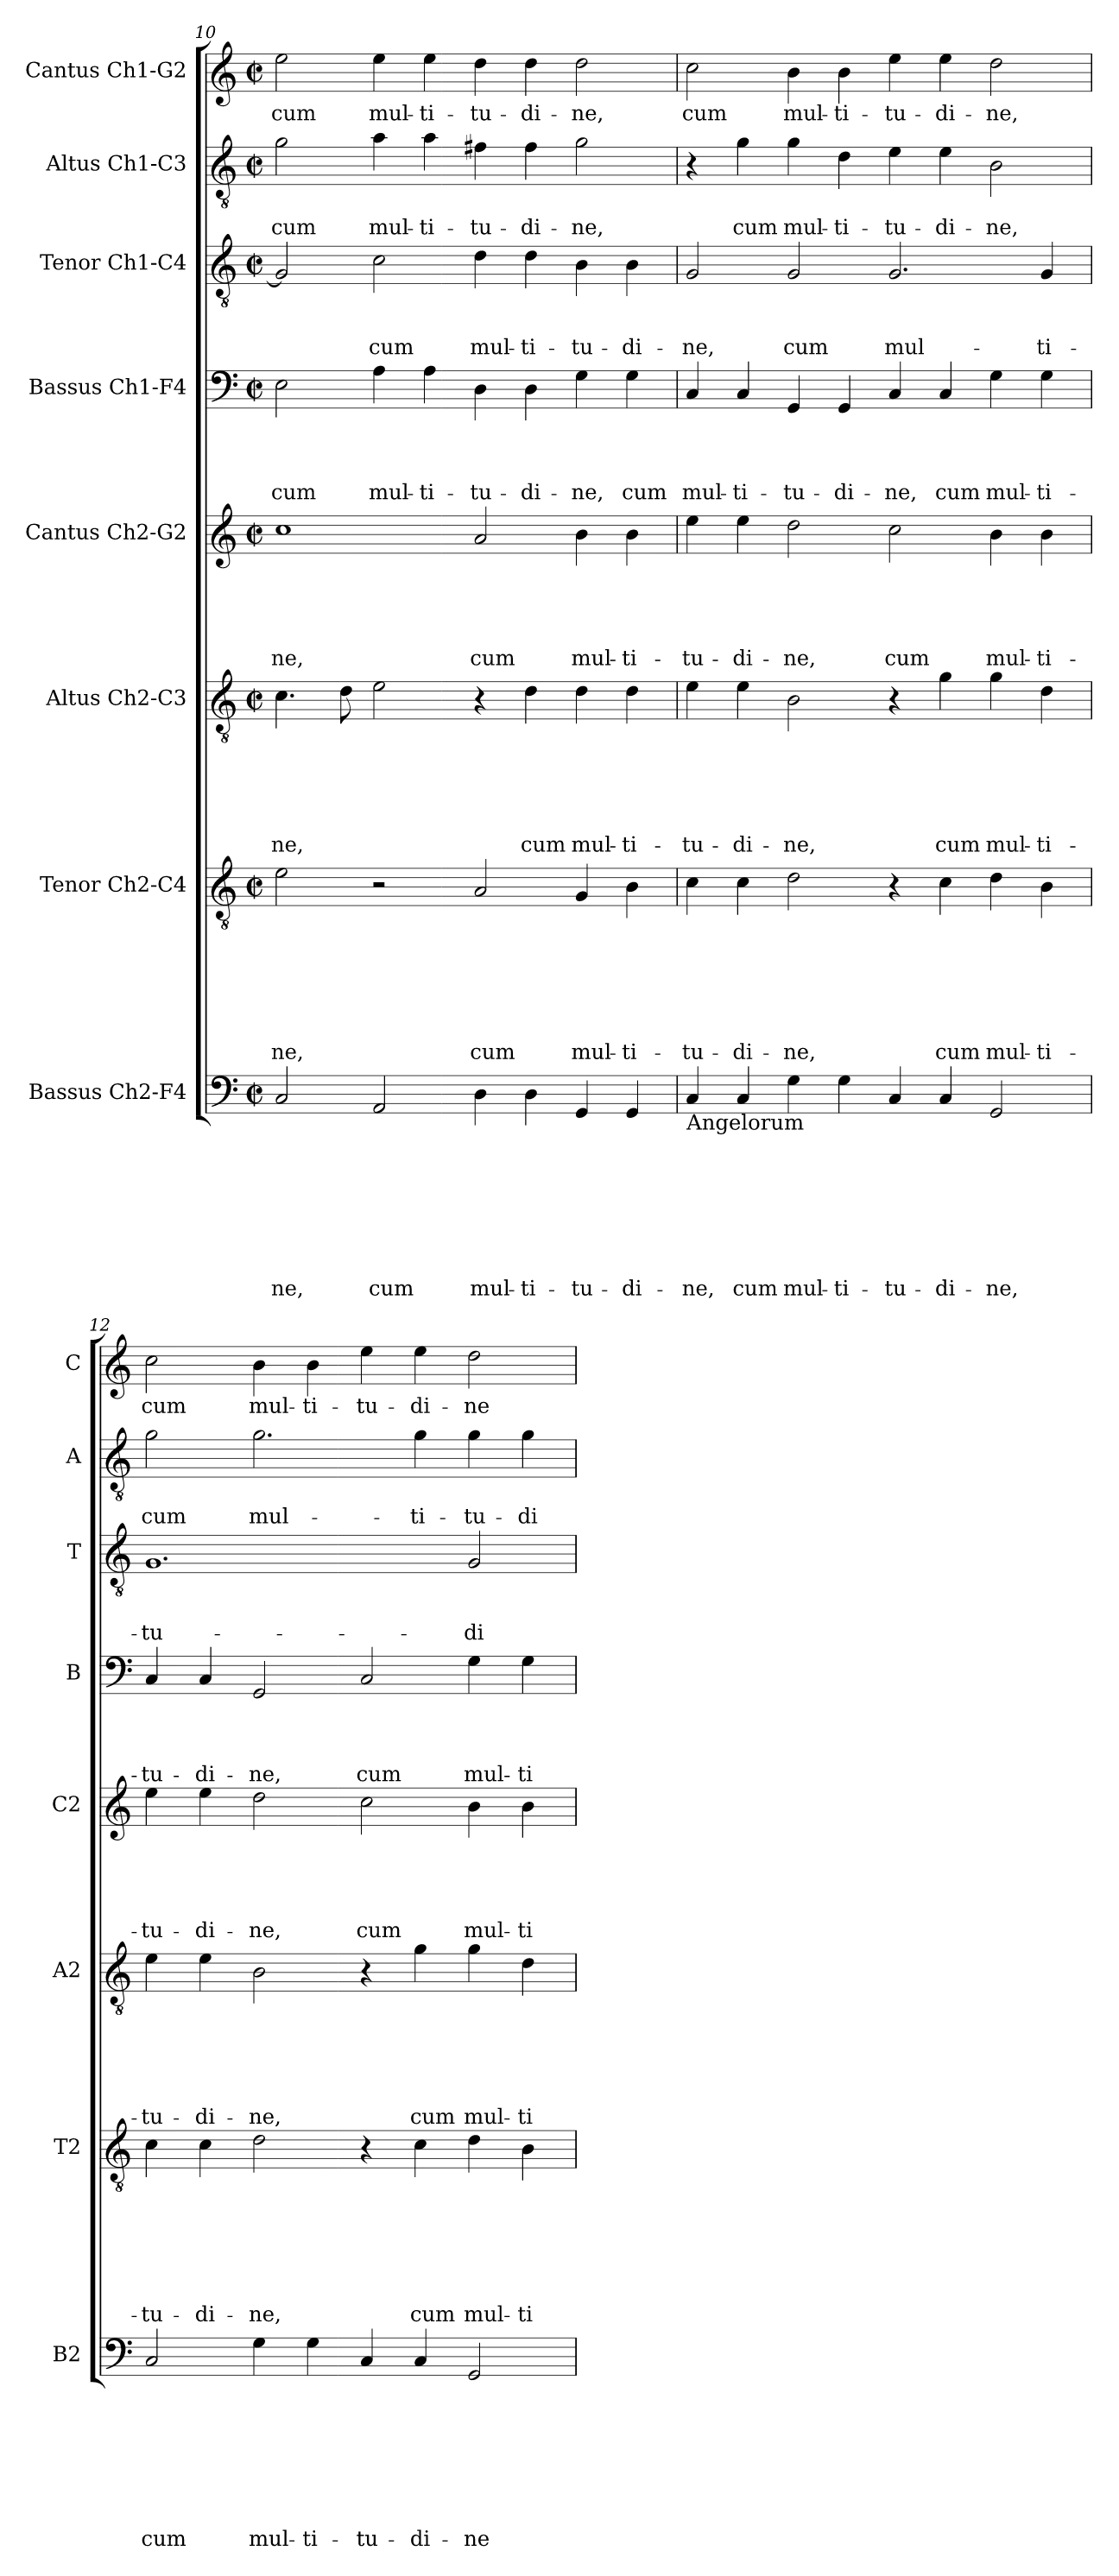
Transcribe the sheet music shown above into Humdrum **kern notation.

**kern	**text	**text	**text	**text	**text	**text	**text	**text	**kern	**text	**text	**text	**text	**text	**text	**text	**kern	**text	**text	**text	**text	**text	**text	**kern	**text	**text	**text	**text	**text	**kern	**text	**text	**text	**text	**kern	**text	**text	**text	**kern	**text	**text	**kern	**text
*part8	*part8	*part8	*part8	*part8	*part8	*part8	*part8	*part8	*part7	*part7	*part7	*part7	*part7	*part7	*part7	*part7	*part6	*part6	*part6	*part6	*part6	*part6	*part6	*part5	*part5	*part5	*part5	*part5	*part5	*part4	*part4	*part4	*part4	*part4	*part3	*part3	*part3	*part3	*part2	*part2	*part2	*part1	*part1
*staff8	*staff8	*staff8	*staff8	*staff8	*staff8	*staff8	*staff8	*staff8	*staff7	*staff7	*staff7	*staff7	*staff7	*staff7	*staff7	*staff7	*staff6	*staff6	*staff6	*staff6	*staff6	*staff6	*staff6	*staff5	*staff5	*staff5	*staff5	*staff5	*staff5	*staff4	*staff4	*staff4	*staff4	*staff4	*staff3	*staff3	*staff3	*staff3	*staff2	*staff2	*staff2	*staff1	*staff1
*I"Bassus Ch2-F4	*	*	*	*	*	*	*	*	*I"Tenor Ch2-C4	*	*	*	*	*	*	*	*I"Altus Ch2-C3	*	*	*	*	*	*	*I"Cantus Ch2-G2	*	*	*	*	*	*I"Bassus Ch1-F4	*	*	*	*	*I"Tenor Ch1-C4	*	*	*	*I"Altus Ch1-C3	*	*	*I"Cantus Ch1-G2	*
*I'B2	*	*	*	*	*	*	*	*	*I'T2	*	*	*	*	*	*	*	*I'A2	*	*	*	*	*	*	*I'C2	*	*	*	*	*	*I'B	*	*	*	*	*I'T	*	*	*	*I'A	*	*	*I'C	*
*clefF4	*	*	*	*	*	*	*	*	*clefGv2	*	*	*	*	*	*	*	*clefGv2	*	*	*	*	*	*	*clefG2	*	*	*	*	*	*clefF4	*	*	*	*	*clefGv2	*	*	*	*clefGv2	*	*	*clefG2	*
*k[]	*	*	*	*	*	*	*	*	*k[]	*	*	*	*	*	*	*	*k[]	*	*	*	*	*	*	*k[]	*	*	*	*	*	*k[]	*	*	*	*	*k[]	*	*	*	*k[]	*	*	*k[]	*
*C:	*	*	*	*	*	*	*	*	*C:	*	*	*	*	*	*	*	*C:	*	*	*	*	*	*	*C:	*	*	*	*	*	*C:	*	*	*	*	*C:	*	*	*	*C:	*	*	*C:	*
*M2/2	*	*	*	*	*	*	*	*	*M2/2	*	*	*	*	*	*	*	*M2/2	*	*	*	*	*	*	*M2/2	*	*	*	*	*	*M2/2	*	*	*	*	*M2/2	*	*	*	*M2/2	*	*	*M2/2	*
*met(c|)	*	*	*	*	*	*	*	*	*met(c|)	*	*	*	*	*	*	*	*met(c|)	*	*	*	*	*	*	*met(c|)	*	*	*	*	*	*met(c|)	*	*	*	*	*met(c|)	*	*	*	*met(c|)	*	*	*met(c|)	*
=10	=10	=10	=10	=10	=10	=10	=10	=10	=10	=10	=10	=10	=10	=10	=10	=10	=10	=10	=10	=10	=10	=10	=10	=10	=10	=10	=10	=10	=10	=10	=10	=10	=10	=10	=10	=10	=10	=10	=10	=10	=10	=10	=10
!	!	!	!	!	!	!	!	!LO:LY:b	!	!	!	!	!	!	!	!LO:LY:b	!	!	!	!	!	!	!LO:LY:b	!	!	!	!	!	!LO:LY:b	!	!	!	!	!LO:LY:b	!	!	!	!	!	!	!LO:LY:b	!	!LO:LY:b
2C/	.	.	.	.	.	.	.	-ne,	2e\	.	.	.	.	.	.	-ne,	4.c\	.	.	.	.	.	-ne,	1cc	.	.	.	.	-ne,	2E\	.	.	.	cum	2G/]	.	.	.	2g\	.	cum	2ee\	cum
.	.	.	.	.	.	.	.	.	.	.	.	.	.	.	.	.	8d\	.	.	.	.	.	.	.	.	.	.	.	.	.	.	.	.	.	.	.	.	.	.	.	.	.	.
!	!	!	!	!	!	!	!	!LO:LY:b	!	!	!	!	!	!	!	!	!	!	!	!	!	!	!	!	!	!	!	!	!	!	!	!	!	!LO:LY:b	!	!	!	!LO:LY:b	!	!	!LO:LY:b	!	!LO:LY:b
2AA/	.	.	.	.	.	.	.	cum	2r	.	.	.	.	.	.	.	2e\	.	.	.	.	.	.	.	.	.	.	.	.	4A\	.	.	.	mul-	2c\	.	.	cum	4a\	.	mul-	4ee\	mul-
!	!	!	!	!	!	!	!	!	!	!	!	!	!	!	!	!	!	!	!	!	!	!	!	!	!	!	!	!	!	!	!	!	!	!LO:LY:b	!	!	!	!	!	!	!LO:LY:b	!	!LO:LY:b
.	.	.	.	.	.	.	.	.	.	.	.	.	.	.	.	.	.	.	.	.	.	.	.	.	.	.	.	.	.	4A\	.	.	.	-ti-	.	.	.	.	4a\	.	-ti-	4ee\	-ti-
!	!	!	!	!	!	!	!	!LO:LY:b	!	!	!	!	!	!	!	!LO:LY:b	!	!	!	!	!	!	!	!	!	!	!	!	!LO:LY:b	!	!	!	!	!LO:LY:b	!	!	!	!LO:LY:b	!	!	!LO:LY:b	!	!LO:LY:b
4D\	.	.	.	.	.	.	.	mul-	2A/	.	.	.	.	.	.	cum	4r	.	.	.	.	.	.	2a/	.	.	.	.	cum	4D\	.	.	.	-tu-	4d\	.	.	mul-	4f#X\	.	-tu-	4dd\	-tu-
!	!	!	!	!	!	!	!	!LO:LY:b	!	!	!	!	!	!	!	!	!	!	!	!	!	!	!LO:LY:b	!	!	!	!	!	!	!	!	!	!	!LO:LY:b	!	!	!	!LO:LY:b	!	!	!LO:LY:b	!	!LO:LY:b
4D\	.	.	.	.	.	.	.	-ti-	.	.	.	.	.	.	.	.	4d\	.	.	.	.	.	cum	.	.	.	.	.	.	4D\	.	.	.	-di-	4d\	.	.	-ti-	4f#\	.	-di-	4dd\	-di-
!	!	!	!	!	!	!	!	!LO:LY:b	!	!	!	!	!	!	!	!LO:LY:b	!	!	!	!	!	!	!LO:LY:b	!	!	!	!	!	!LO:LY:b	!	!	!	!	!LO:LY:b	!	!	!	!LO:LY:b	!	!	!LO:LY:b	!	!LO:LY:b
4GG/	.	.	.	.	.	.	.	-tu-	4G/	.	.	.	.	.	.	mul-	4d\	.	.	.	.	.	mul-	4b\	.	.	.	.	mul-	4G\	.	.	.	-ne,	4B\	.	.	-tu-	2g\	.	-ne,	2dd\	-ne,
!	!	!	!	!	!	!	!	!LO:LY:b	!	!	!	!	!	!	!	!LO:LY:b	!	!	!	!	!	!	!LO:LY:b	!	!	!	!	!	!LO:LY:b	!	!	!	!	!LO:LY:b	!	!	!	!LO:LY:b	!	!	!	!	!
4GG/	.	.	.	.	.	.	.	-di-	4B\	.	.	.	.	.	.	-ti-	4d\	.	.	.	.	.	-ti-	4b\	.	.	.	.	-ti-	4G\	.	.	.	cum	4B\	.	.	-di-	.	.	.	.	.
=11	=11	=11	=11	=11	=11	=11	=11	=11	=11	=11	=11	=11	=11	=11	=11	=11	=11	=11	=11	=11	=11	=11	=11	=11	=11	=11	=11	=11	=11	=11	=11	=11	=11	=11	=11	=11	=11	=11	=11	=11	=11	=11	=11
!LO:TX:b:t=Angelorum	!	!	!	!	!	!	!	!	!	!	!	!	!	!	!	!	!	!	!	!	!	!	!	!	!	!	!	!	!	!	!	!	!	!	!	!	!	!	!	!	!	!	!
!	!	!	!	!	!	!	!	!LO:LY:b	!	!	!	!	!	!	!	!LO:LY:b	!	!	!	!	!	!	!LO:LY:b	!	!	!	!	!	!LO:LY:b	!	!	!	!	!LO:LY:b	!	!	!	!LO:LY:b	!	!	!	!	!LO:LY:b
4C/	.	.	.	.	.	.	.	-ne,	4c\	.	.	.	.	.	.	-tu-	4e\	.	.	.	.	.	-tu-	4ee\	.	.	.	.	-tu-	4C/	.	.	.	mul-	2G/	.	.	-ne,	4r	.	.	2cc\	cum
!	!	!	!	!	!	!	!	!LO:LY:b	!	!	!	!	!	!	!	!LO:LY:b	!	!	!	!	!	!	!LO:LY:b	!	!	!	!	!	!LO:LY:b	!	!	!	!	!LO:LY:b	!	!	!	!	!	!	!LO:LY:b	!	!
4C/	.	.	.	.	.	.	.	cum	4c\	.	.	.	.	.	.	-di-	4e\	.	.	.	.	.	-di-	4ee\	.	.	.	.	-di-	4C/	.	.	.	-ti-	.	.	.	.	4g\	.	cum	.	.
!	!	!	!	!	!	!	!	!LO:LY:b	!	!	!	!	!	!	!	!LO:LY:b	!	!	!	!	!	!	!LO:LY:b	!	!	!	!	!	!LO:LY:b	!	!	!	!	!LO:LY:b	!	!	!	!LO:LY:b	!	!	!LO:LY:b	!	!LO:LY:b
4G\	.	.	.	.	.	.	.	mul-	2d\	.	.	.	.	.	.	-ne,	2B\	.	.	.	.	.	-ne,	2dd\	.	.	.	.	-ne,	4GG/	.	.	.	-tu-	2G/	.	.	cum	4g\	.	mul-	4b\	mul-
!	!	!	!	!	!	!	!	!LO:LY:b	!	!	!	!	!	!	!	!	!	!	!	!	!	!	!	!	!	!	!	!	!	!	!	!	!	!LO:LY:b	!	!	!	!	!	!	!LO:LY:b	!	!LO:LY:b
4G\	.	.	.	.	.	.	.	-ti-	.	.	.	.	.	.	.	.	.	.	.	.	.	.	.	.	.	.	.	.	.	4GG/	.	.	.	-di-	.	.	.	.	4d\	.	-ti-	4b\	-ti-
!	!	!	!	!	!	!	!	!LO:LY:b	!	!	!	!	!	!	!	!	!	!	!	!	!	!	!	!	!	!	!	!	!LO:LY:b	!	!	!	!	!LO:LY:b	!	!	!	!LO:LY:b	!	!	!LO:LY:b	!	!LO:LY:b
4C/	.	.	.	.	.	.	.	-tu-	4r	.	.	.	.	.	.	.	4r	.	.	.	.	.	.	2cc\	.	.	.	.	cum	4C/	.	.	.	-ne,	2.G/	.	.	mul-	4e\	.	-tu-	4ee\	-tu-
!	!	!	!	!	!	!	!	!LO:LY:b	!	!	!	!	!	!	!	!LO:LY:b	!	!	!	!	!	!	!LO:LY:b	!	!	!	!	!	!	!	!	!	!	!LO:LY:b	!	!	!	!	!	!	!LO:LY:b	!	!LO:LY:b
4C/	.	.	.	.	.	.	.	-di-	4c\	.	.	.	.	.	.	cum	4g\	.	.	.	.	.	cum	.	.	.	.	.	.	4C/	.	.	.	cum	.	.	.	.	4e\	.	-di-	4ee\	-di-
!	!	!	!	!	!	!	!	!LO:LY:b	!	!	!	!	!	!	!	!LO:LY:b	!	!	!	!	!	!	!LO:LY:b	!	!	!	!	!	!LO:LY:b	!	!	!	!	!LO:LY:b	!	!	!	!	!	!	!LO:LY:b	!	!LO:LY:b
2GG/	.	.	.	.	.	.	.	-ne,	4d\	.	.	.	.	.	.	mul-	4g\	.	.	.	.	.	mul-	4b\	.	.	.	.	mul-	4G\	.	.	.	mul-	.	.	.	.	2B\	.	-ne,	2dd\	-ne,
!	!	!	!	!	!	!	!	!	!	!	!	!	!	!	!	!LO:LY:b	!	!	!	!	!	!	!LO:LY:b	!	!	!	!	!	!LO:LY:b	!	!	!	!	!LO:LY:b	!	!	!	!LO:LY:b	!	!	!	!	!
.	.	.	.	.	.	.	.	.	4B\	.	.	.	.	.	.	-ti-	4d\	.	.	.	.	.	-ti-	4b\	.	.	.	.	-ti-	4G\	.	.	.	-ti-	4G/	.	.	-ti-	.	.	.	.	.
=12	=12	=12	=12	=12	=12	=12	=12	=12	=12	=12	=12	=12	=12	=12	=12	=12	=12	=12	=12	=12	=12	=12	=12	=12	=12	=12	=12	=12	=12	=12	=12	=12	=12	=12	=12	=12	=12	=12	=12	=12	=12	=12	=12
!	!	!	!	!	!	!	!	!LO:LY:b	!	!	!	!	!	!	!	!LO:LY:b	!	!	!	!	!	!	!LO:LY:b	!	!	!	!	!	!LO:LY:b	!	!	!	!	!LO:LY:b	!	!	!	!LO:LY:b	!	!	!LO:LY:b	!	!LO:LY:b
2C/	.	.	.	.	.	.	.	cum	4c\	.	.	.	.	.	.	-tu-	4e\	.	.	.	.	.	-tu-	4ee\	.	.	.	.	-tu-	4C/	.	.	.	-tu-	1.G	.	.	-tu-	2g\	.	cum	2cc\	cum
!	!	!	!	!	!	!	!	!	!	!	!	!	!	!	!	!LO:LY:b	!	!	!	!	!	!	!LO:LY:b	!	!	!	!	!	!LO:LY:b	!	!	!	!	!LO:LY:b	!	!	!	!	!	!	!	!	!
.	.	.	.	.	.	.	.	.	4c\	.	.	.	.	.	.	-di-	4e\	.	.	.	.	.	-di-	4ee\	.	.	.	.	-di-	4C/	.	.	.	-di-	.	.	.	.	.	.	.	.	.
!	!	!	!	!	!	!	!	!LO:LY:b	!	!	!	!	!	!	!	!LO:LY:b	!	!	!	!	!	!	!LO:LY:b	!	!	!	!	!	!LO:LY:b	!	!	!	!	!LO:LY:b	!	!	!	!	!	!	!LO:LY:b	!	!LO:LY:b
4G\	.	.	.	.	.	.	.	mul-	2d\	.	.	.	.	.	.	-ne,	2B\	.	.	.	.	.	-ne,	2dd\	.	.	.	.	-ne,	2GG/	.	.	.	-ne,	.	.	.	.	2.g\	.	mul-	4b\	mul-
!	!	!	!	!	!	!	!	!LO:LY:b	!	!	!	!	!	!	!	!	!	!	!	!	!	!	!	!	!	!	!	!	!	!	!	!	!	!	!	!	!	!	!	!	!	!	!LO:LY:b
4G\	.	.	.	.	.	.	.	-ti-	.	.	.	.	.	.	.	.	.	.	.	.	.	.	.	.	.	.	.	.	.	.	.	.	.	.	.	.	.	.	.	.	.	4b\	-ti-
!	!	!	!	!	!	!	!	!LO:LY:b	!	!	!	!	!	!	!	!	!	!	!	!	!	!	!	!	!	!	!	!	!LO:LY:b	!	!	!	!	!LO:LY:b	!	!	!	!	!	!	!	!	!LO:LY:b
4C/	.	.	.	.	.	.	.	-tu-	4r	.	.	.	.	.	.	.	4r	.	.	.	.	.	.	2cc\	.	.	.	.	cum	2C/	.	.	.	cum	.	.	.	.	.	.	.	4ee\	-tu-
!	!	!	!	!	!	!	!	!LO:LY:b	!	!	!	!	!	!	!	!LO:LY:b	!	!	!	!	!	!	!LO:LY:b	!	!	!	!	!	!	!	!	!	!	!	!	!	!	!	!	!	!LO:LY:b	!	!LO:LY:b
4C/	.	.	.	.	.	.	.	-di-	4c\	.	.	.	.	.	.	cum	4g\	.	.	.	.	.	cum	.	.	.	.	.	.	.	.	.	.	.	.	.	.	.	4g\	.	-ti-	4ee\	-di-
!	!	!	!	!	!	!	!	!LO:LY:b	!	!	!	!	!	!	!	!LO:LY:b	!	!	!	!	!	!	!LO:LY:b	!	!	!	!	!	!LO:LY:b	!	!	!	!	!LO:LY:b	!	!	!	!LO:LY:b	!	!	!LO:LY:b	!	!LO:LY:b
2GG/	.	.	.	.	.	.	.	-ne	4d\	.	.	.	.	.	.	mul-	4g\	.	.	.	.	.	mul-	4b\	.	.	.	.	mul-	4G\	.	.	.	mul-	2G/	.	.	-di-	4g\	.	-tu-	2dd\	-ne
!	!	!	!	!	!	!	!	!	!	!	!	!	!	!	!	!LO:LY:b	!	!	!	!	!	!	!LO:LY:b	!	!	!	!	!	!LO:LY:b	!	!	!	!	!LO:LY:b	!	!	!	!	!	!	!LO:LY:b	!	!
.	.	.	.	.	.	.	.	.	4B\	.	.	.	.	.	.	-ti-	4d\	.	.	.	.	.	-ti-	4b\	.	.	.	.	-ti-	4G\	.	.	.	-ti-	.	.	.	.	4g\	.	-di-	.	.
=	=	=	=	=	=	=	=	=	=	=	=	=	=	=	=	=	=	=	=	=	=	=	=	=	=	=	=	=	=	=	=	=	=	=	=	=	=	=	=	=	=	=	=
*-	*-	*-	*-	*-	*-	*-	*-	*-	*-	*-	*-	*-	*-	*-	*-	*-	*-	*-	*-	*-	*-	*-	*-	*-	*-	*-	*-	*-	*-	*-	*-	*-	*-	*-	*-	*-	*-	*-	*-	*-	*-	*-	*-
